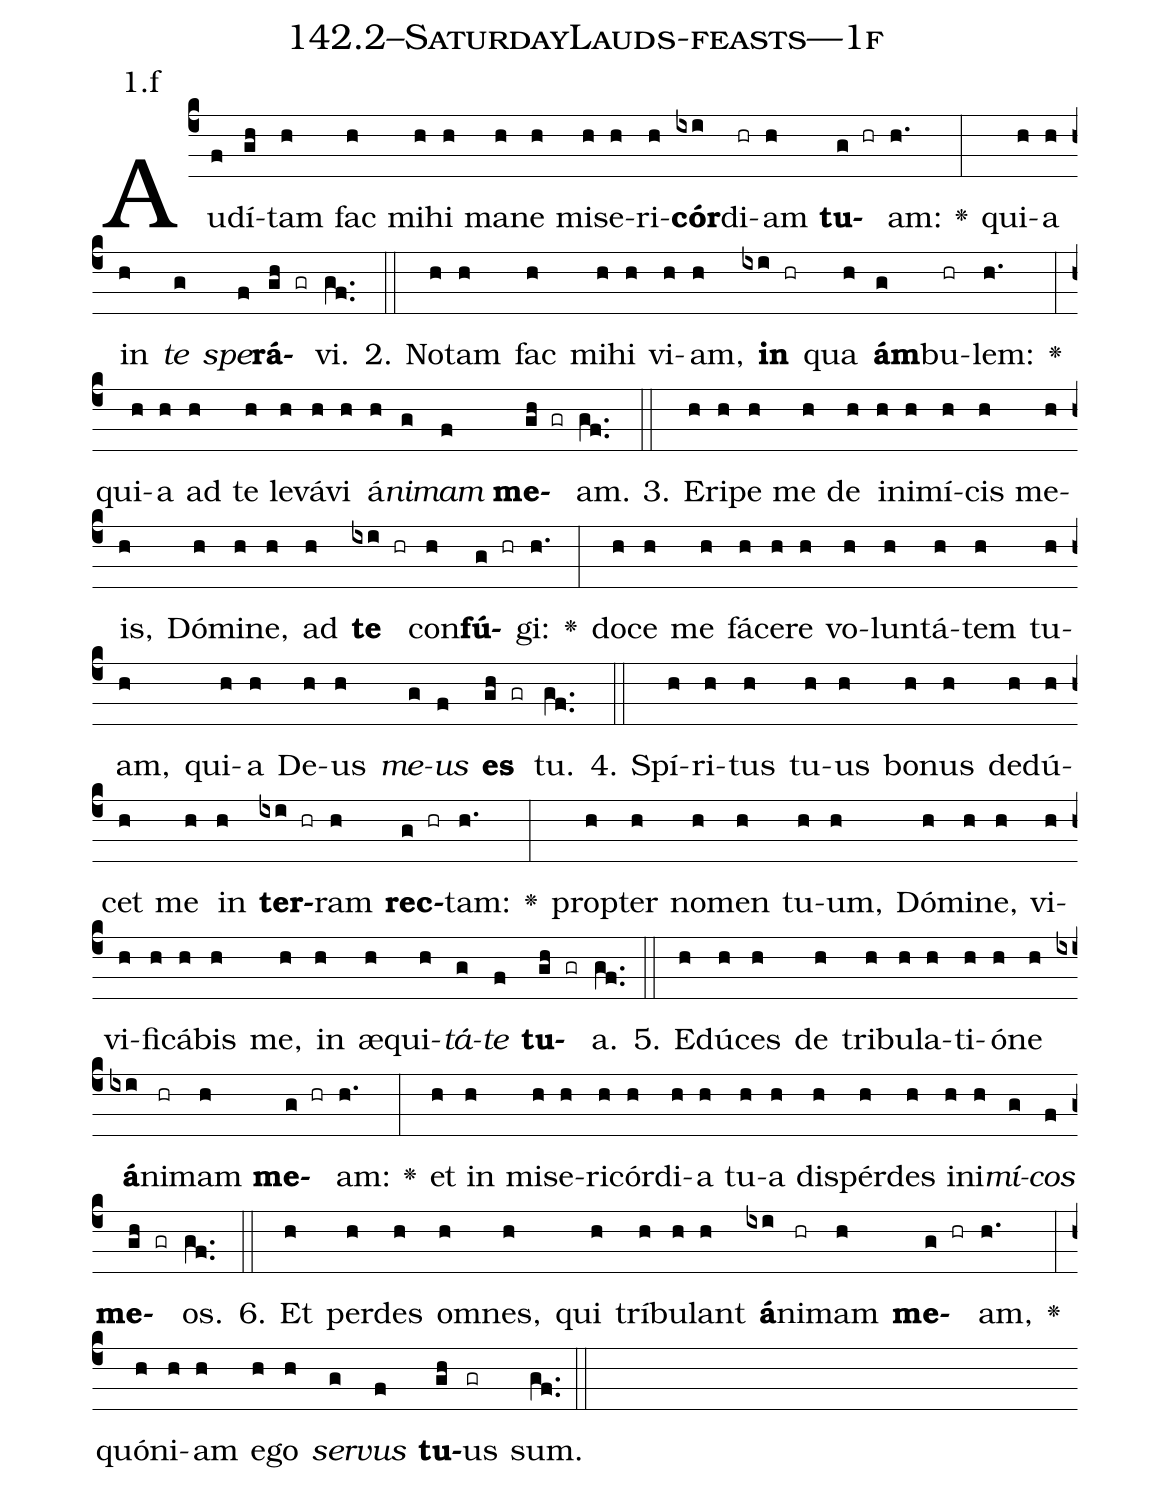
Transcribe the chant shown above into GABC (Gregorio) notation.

name: 142.2--SaturdayLauds-feasts---1f;
annotation: 1.f;
%%
(c4)Au(f)dí(gh)tam(h) fac(h) mi(h)hi(h) ma(h)ne(h) mi(h)se(h)ri(h)<b>cór</b>(ixi)di(hr)am(h) <b>tu</b>(g hr)am:(h.) <v>\greheightstar</v>(:) qui(h)a(h) in(h) <i>te</i>(g) <i>spe</i>(f)<b>rá</b>(gh gr)vi.(gf..) (::)
2. No(h)tam(h) fac(h) mi(h)hi(h) vi(h)am,(h) <b>in</b>(ixi hr) qua(h) <b>ám</b>(g)bu(hr)lem:(h.) <v>\greheightstar</v>(:) qui(h)a(h) ad(h) te(h) le(h)vá(h)vi(h) á(h)<i>ni</i>(g)<i>mam</i>(f) <b>me</b>(gh gr)am.(gf..) (::)
3. E(h)ri(h)pe(h) me(h) de(h) in(h)i(h)mí(h)cis(h) me(h)is,(h) Dó(h)mi(h)ne,(h) ad(h) <b>te</b>(ixi hr) con(h)<b>fú</b>(g hr)gi:(h.) <v>\greheightstar</v>(:) do(h)ce(h) me(h) fá(h)ce(h)re(h) vo(h)lun(h)tá(h)tem(h) tu(h)am,(h) qui(h)a(h) De(h)us(h) <i>me</i>(g)<i>us</i>(f) <b>es</b>(gh gr) tu.(gf..) (::)
4. Spí(h)ri(h)tus(h) tu(h)us(h) bo(h)nus(h) de(h)dú(h)cet(h) me(h) in(h) <b>ter</b>(ixi hr)ram(h) <b>rec</b>(g hr)tam:(h.) <v>\greheightstar</v>(:) prop(h)ter(h) no(h)men(h) tu(h)um,(h) Dó(h)mi(h)ne,(h) vi(h)vi(h)fi(h)cá(h)bis(h) me,(h) in(h) æ(h)qui(h)<i>tá</i>(g)<i>te</i>(f) <b>tu</b>(gh gr)a.(gf..) (::)
5. E(h)dú(h)ces(h) de(h) tri(h)bu(h)la(h)ti(h)ó(h)ne(h) <b>á</b>(ixi)ni(hr)mam(h) <b>me</b>(g hr)am:(h.) <v>\greheightstar</v>(:) et(h) in(h) mi(h)se(h)ri(h)cór(h)di(h)a(h) tu(h)a(h) dis(h)pér(h)des(h) in(h)i(h)<i>mí</i>(g)<i>cos</i>(f) <b>me</b>(gh gr)os.(gf..) (::)
6. Et(h) per(h)des(h) om(h)nes,(h) qui(h) trí(h)bu(h)lant(h) <b>á</b>(ixi)ni(hr)mam(h) <b>me</b>(g hr)am,(h.) <v>\greheightstar</v>(:) quón(h)i(h)am(h) e(h)go(h) <i>ser</i>(g)<i>vus</i>(f) <b>tu</b>(gh)us(gr) sum.(gf..) (::)
